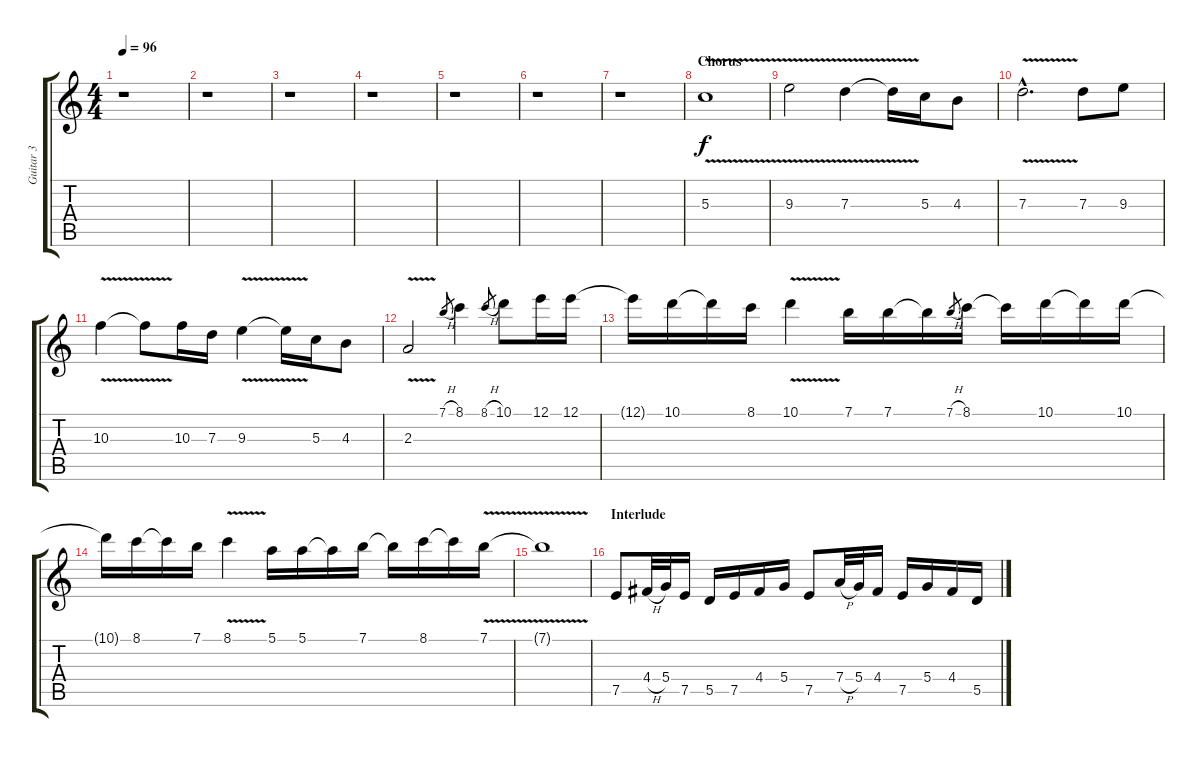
\track ("Guitar 3" "Guitar 3") {instrument distortionguitar}
\staff {score tabs}
\tuning (E4 B3 G3 D3 A2 E2) {hide}
\ts (4 4)
\tempo 96
\clef g2
\ks c
r.1{dy f} |
r.1 |
r.1 |
r.1 |
r.1 |
r.1 |
r.1 |
\section ("" "Chorus")
5.3{v}.1 |
9.3{v}.2 7.3{v}.4 7.3{t}.16 5.3.16 4.3.8 |
7.3{v hac}.2{d} 7.3.8 9.3.8 |
10.3{v}.4 10.3{t}.8 10.3.16 7.3.16 9.3{v}.4 9.3{t}.16 5.3.16 4.3.8 |
2.3{v}.2 7.1{h}.8{gr} 8.1.4 8.1{h}.8{gr} 10.1.8 12.1.16 12.1.16 |
12.1{t}.16 10.1.16 10.1{t}.16 8.1.16 10.1{v}.4 7.1.16 7.1.16 7.1{t}.16 7.1{h}.8{gr} 8.1.16 8.1{t}.16 10.1.16 10.1{t}.16 10.1.16 |
10.1{t}.16 8.1.16 8.1{t}.16 7.1.16 8.1{v}.4 5.1.16 5.1.16 5.1{t}.16 7.1.16 7.1{t}.16 8.1.16 8.1{t}.16 7.1{v}.16 |
7.1{t}.1 |
\section ("" "Interlude")
7.5.8 4.4{h}.32 5.4.32 7.5.16 5.5.16 7.5.16 4.4.16 5.4.16 7.5.8 7.4{h}.32 5.4.32 4.4.16 7.5.16 5.4.16 4.4.16 5.5.16
